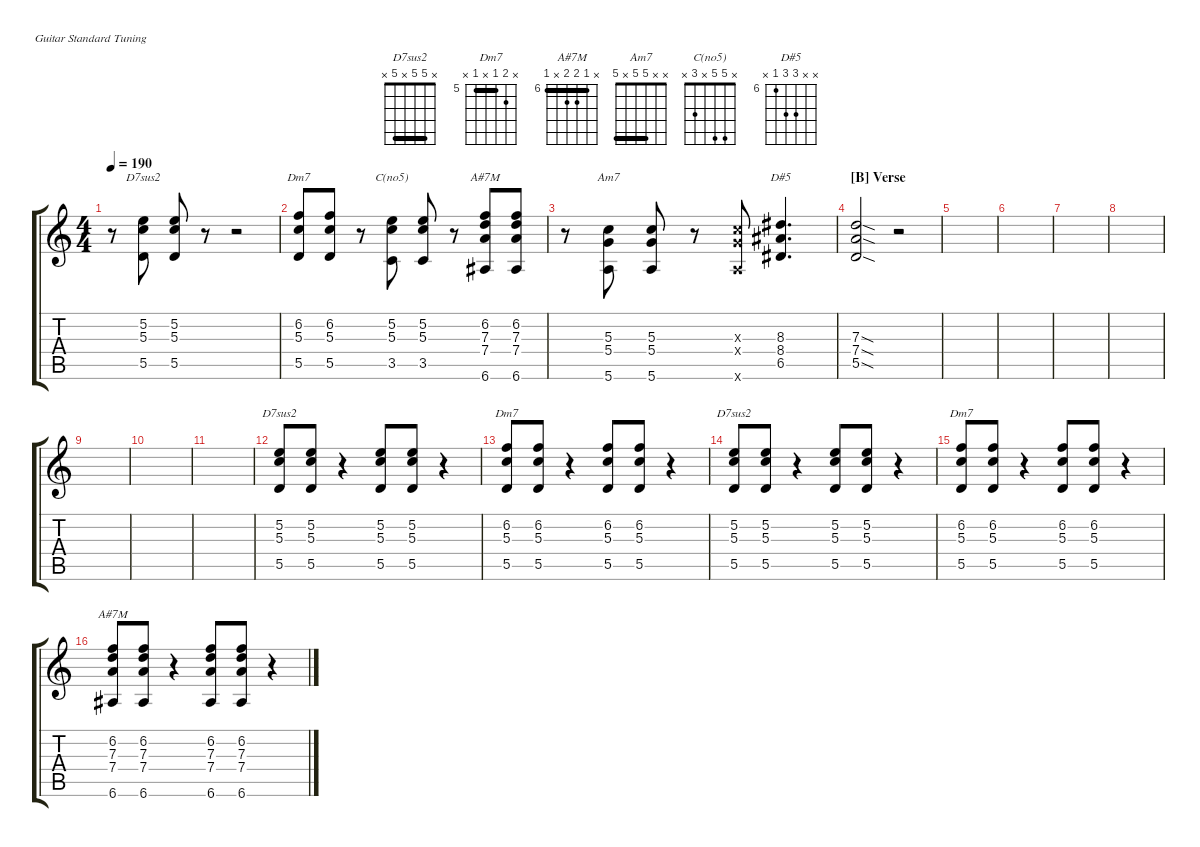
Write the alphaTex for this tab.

\defaultSystemsLayout 4
\hideDynamics
\bracketExtendMode groupsimilarinstruments
\singleTrackTrackNamePolicy hidden
\track ("Rhythm" "S-Gt") {defaultSystemsLayout 4 instrument acousticguitarsteel}
\staff {score tabs}
\tuning (E4 B3 G3 D3 A2 E2)
\chord ("D7sus2" x 5 5 x 5 x) {showfingering false barre (5 5)}
\chord ("Dm7" x 6 5 x 5 x) {firstfret 5 showfingering false barre 5}
\chord ("A#7M" x 6 7 7 x 6) {firstfret 6 showfingering false barre 6}
\chord ("Am7" x x 5 5 x 5) {showfingering false barre (5 5)}
\chord ("C(no5)" x 5 5 x 3 x) {showfingering false}
\chord ("D#5" x x 8 8 6 x) {firstfret 6 showfingering false}
\ts (4 4)
\tempo 190
\clef g2
\ks c
r.8{dy mf beam Down} (5.5 5.3 5.2).8{ch "D7sus2" beam Up} (5.5 5.3 5.2).8{beam Up} r.8{beam Down} r.2{beam Down} |
(5.5 5.3 6.2).8{ch "Dm7" beam Up} (5.5 5.3 6.2).8{beam Up} r.8{beam Down} (3.5 5.3 5.2).8{ch "C(no5)" beam Up} (3.5 5.3 5.2).8{beam Up} r.8{beam Down} (7.3 6.2 6.6{acc #} 7.4).8{ch "A#7M" beam Up} (7.3 6.2 6.6{acc #} 7.4).8{beam Up} |
r.8{beam Down} (5.3 5.6 5.4).8{ch "Am7" beam Up} (5.3 5.4 5.6).8{beam Up} r.8{beam Down} (5.3{x} 5.4{x} 5.6{x}).8{beam Up} (6.5{acc #} 8.4{acc #} 8.3{acc #}).4{d ch "D#5" beam Up} |
\section ("B" "Verse")
(5.5{sod} 7.4{sod} 7.3{sod}).2{beam Up} r.2{beam Down} |
|
|
|
|
|
|
|
(5.5 5.3 5.2).8{ch "D7sus2" beam Up} (5.5 5.3 5.2).8{beam Up} r.4{beam Down} (5.5 5.3 5.2).8{beam Up} (5.5 5.3 5.2).8{beam Up} r.4{beam Down} |
(5.5 5.3 6.2).8{ch "Dm7" beam Up} (5.5 5.3 6.2).8{beam Up} r.4{beam Down} (5.5 5.3 6.2).8{beam Up} (5.5 5.3 6.2).8{beam Up} r.4{beam Down} |
(5.5 5.3 5.2).8{ch "D7sus2" beam Up} (5.5 5.3 5.2).8{beam Up} r.4{beam Down} (5.5 5.3 5.2).8{beam Up} (5.5 5.3 5.2).8{beam Up} r.4{beam Down} |
(5.5 5.3 6.2).8{ch "Dm7" beam Up} (5.5 5.3 6.2).8{beam Up} r.4{beam Down} (5.5 5.3 6.2).8{beam Up} (5.5 5.3 6.2).8{beam Up} r.4{beam Down} |
(7.3 6.2 6.6{acc #} 7.4).8{ch "A#7M" beam Up} (7.3 6.2 6.6{acc #} 7.4).8{beam Up} r.4{beam Down} (7.3 6.2 6.6{acc #} 7.4).8{beam Up} (7.3 6.2 6.6{acc #} 7.4).8{beam Up} r.4{beam Down}
